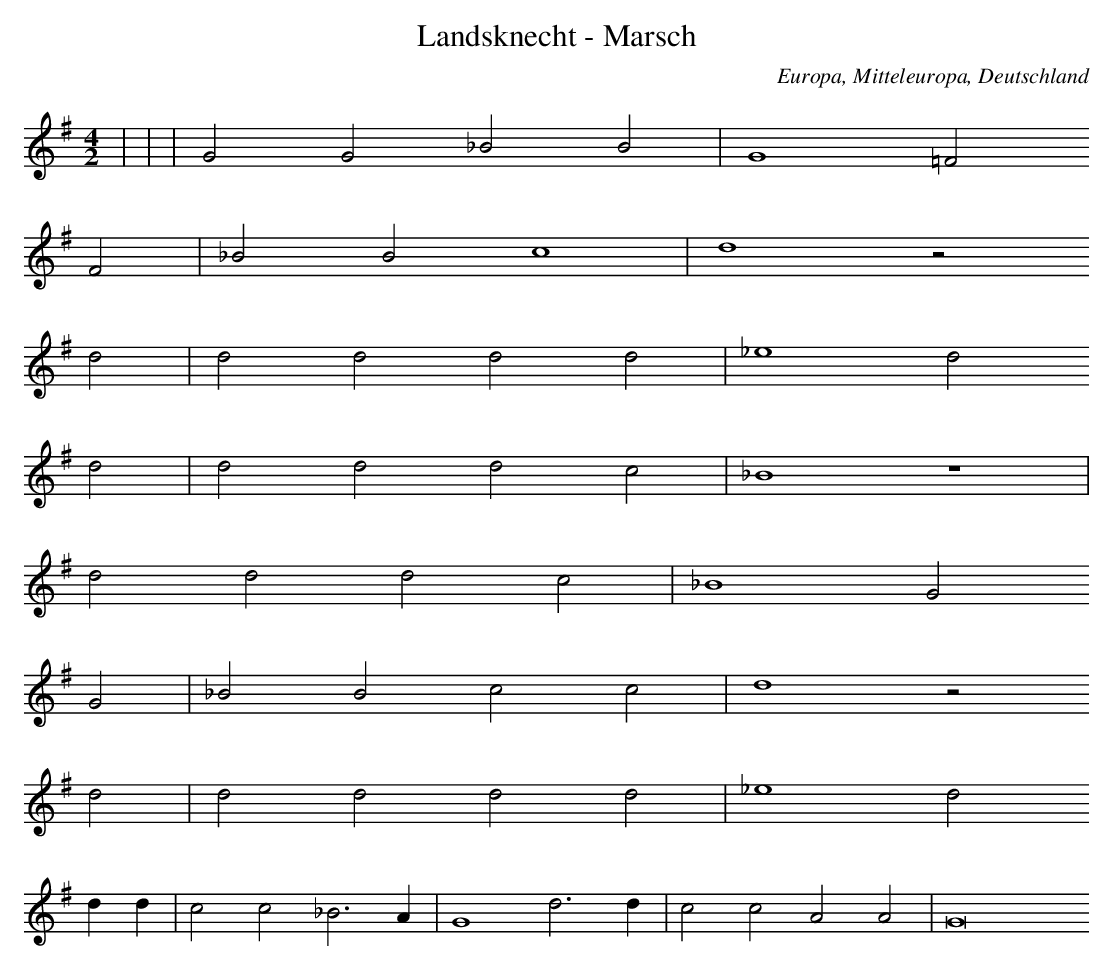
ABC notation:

X:1
T: Landsknecht - Marsch
O: Europa, Mitteleuropa, Deutschland
M: 4/2
L: 1/4
K: G
 |  |  | G2G2_B2B2 | G4=F2
F2 | _B2B2c4 | d4z2
d2 | d2d2d2d2 | _e4d2
d2 | d2d2d2c2 | _B4z4 |
d2d2d2c2 | _B4G2
G2 | _B2B2c2c2 | d4z2
d2 | d2d2d2d2 | _e4d2
dd | c2c2_B3A | G4d3d | c2c2A2A2 | G8
